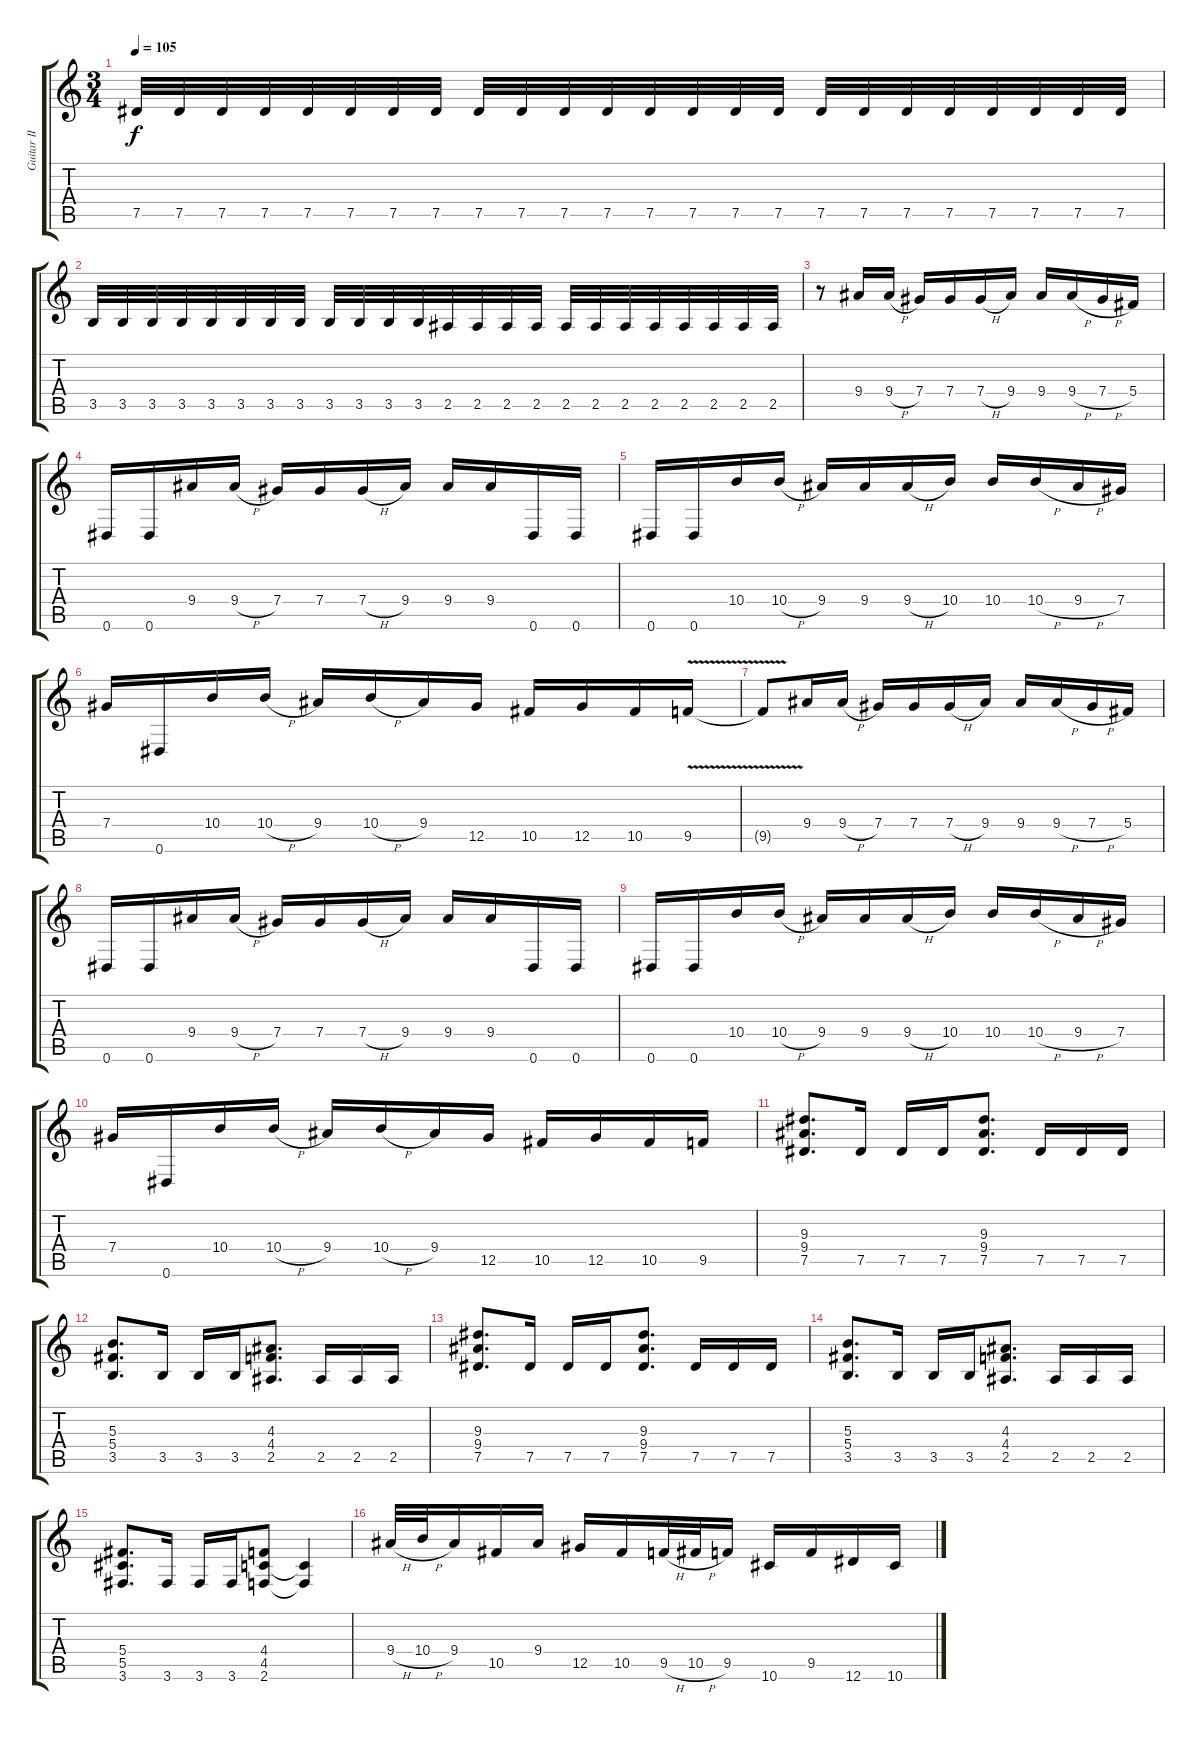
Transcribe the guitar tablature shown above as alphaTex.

\track ("Guitar II" "Guitar II") {instrument overdrivenguitar}
\staff {score tabs}
\tuning (Eb4 Bb3 Gb3 Db3 Ab2 Eb2) {hide}
\ts (3 4)
\tempo 105
\clef g2
\ks c
7.5.32{dy f} 7.5.32 7.5.32 7.5.32 7.5.32 7.5.32 7.5.32 7.5.32 7.5.32 7.5.32 7.5.32 7.5.32 7.5.32 7.5.32 7.5.32 7.5.32 7.5.32 7.5.32 7.5.32 7.5.32 7.5.32 7.5.32 7.5.32 7.5.32 |
3.5.32 3.5.32 3.5.32 3.5.32 3.5.32 3.5.32 3.5.32 3.5.32 3.5.32 3.5.32 3.5.32 3.5.32 2.5.32 2.5.32 2.5.32 2.5.32 2.5.32 2.5.32 2.5.32 2.5.32 2.5.32 2.5.32 2.5.32 2.5.32 |
r.8 9.4.16 9.4{h}.16 7.4.16 7.4.16 7.4{h}.16 9.4.16 9.4.16 9.4{h}.16 7.4{h}.16 5.4.16 |
0.6.16 0.6.16 9.4.16 9.4{h}.16 7.4.16 7.4.16 7.4{h}.16 9.4.16 9.4.16 9.4.16 0.6.16 0.6.16 |
0.6.16 0.6.16 10.4.16 10.4{h}.16 9.4.16 9.4.16 9.4{h}.16 10.4.16 10.4.16 10.4{h}.16 9.4{h}.16 7.4.16 |
7.4.16 0.6.16 10.4.16 10.4{h}.16 9.4.16 10.4{h}.16 9.4.16 12.5.16 10.5.16 12.5.16 10.5.16 9.5{v}.16 |
9.5{t}.8 9.4.16 9.4{h}.16 7.4.16 7.4.16 7.4{h}.16 9.4.16 9.4.16 9.4{h}.16 7.4{h}.16 5.4.16 |
0.6.16 0.6.16 9.4.16 9.4{h}.16 7.4.16 7.4.16 7.4{h}.16 9.4.16 9.4.16 9.4.16 0.6.16 0.6.16 |
0.6.16 0.6.16 10.4.16 10.4{h}.16 9.4.16 9.4.16 9.4{h}.16 10.4.16 10.4.16 10.4{h}.16 9.4{h}.16 7.4.16 |
7.4.16 0.6.16 10.4.16 10.4{h}.16 9.4.16 10.4{h}.16 9.4.16 12.5.16 10.5.16 12.5.16 10.5.16 9.5.16 |
(9.3 9.4 7.5).8{d} 7.5.16 7.5.16 7.5.16 (9.3 9.4 7.5).8{d} 7.5.16 7.5.16 7.5.16 |
(5.3 5.4 3.5).8{d} 3.5.16 3.5.16 3.5.16 (4.3 4.4 2.5).8{d} 2.5.16 2.5.16 2.5.16 |
(9.3 9.4 7.5).8{d} 7.5.16 7.5.16 7.5.16 (9.3 9.4 7.5).8{d} 7.5.16 7.5.16 7.5.16 |
(5.3 5.4 3.5).8{d} 3.5.16 3.5.16 3.5.16 (4.3 4.4 2.5).8{d} 2.5.16 2.5.16 2.5.16 |
(5.4 5.5 3.6).8{d} 3.6.16 3.6.16 3.6.16 (4.4 4.5 2.6).8 (4.5{t} 2.6{t}).4 |
9.4{h}.32 10.4{h}.32 9.4.16 10.5.16 9.4.16 12.5.16 10.5.16 9.5{h}.32 10.5{h}.32 9.5.16 10.6.16 9.5.16 12.6.16 10.6.16
